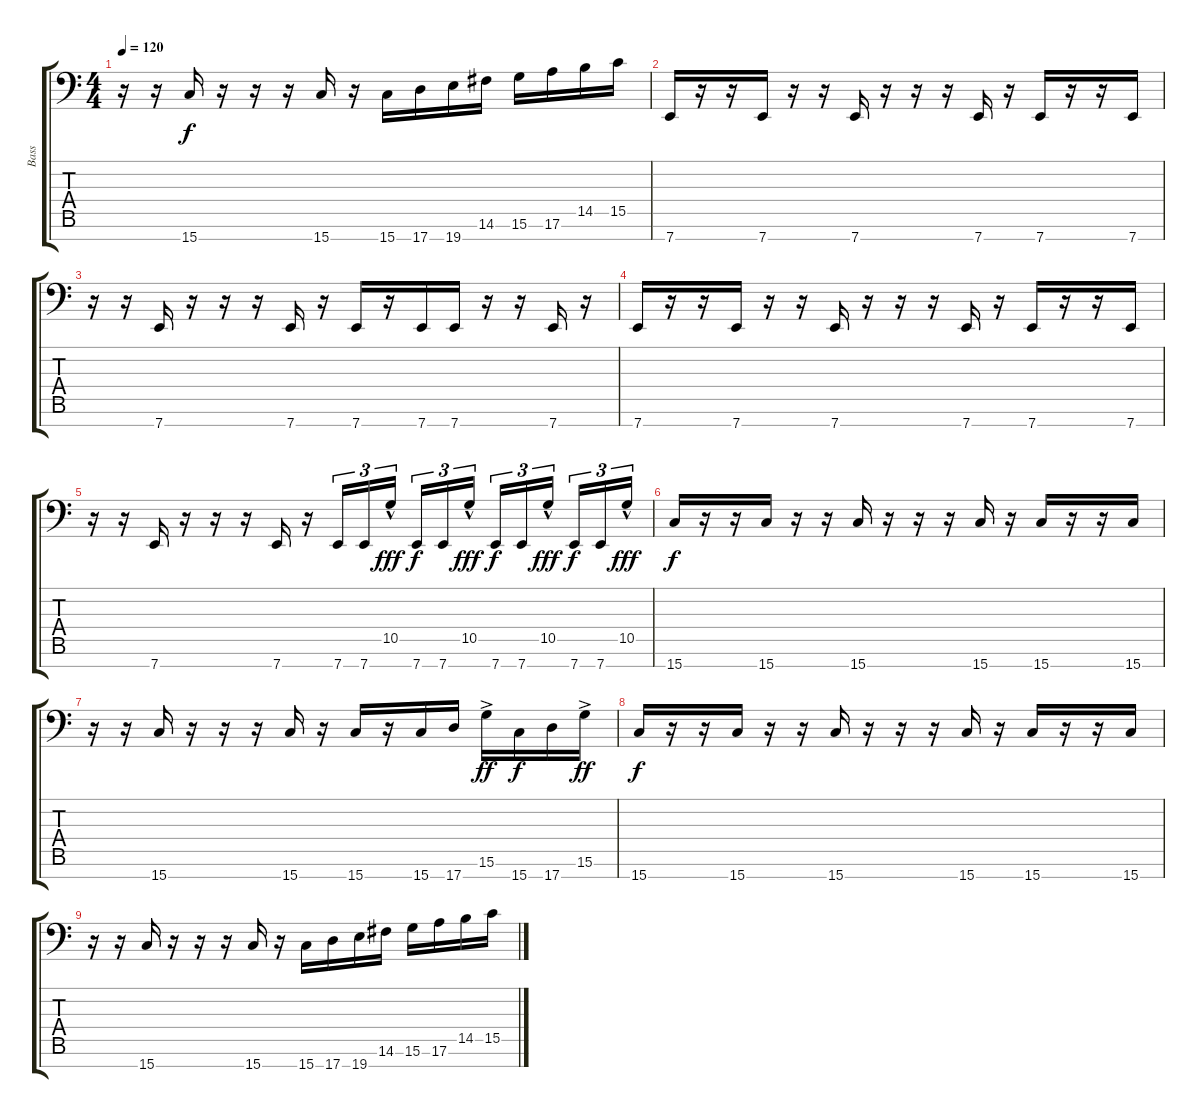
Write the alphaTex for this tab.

\track ("Bass" "Bass") {instrument electricbasspick}
\staff {score tabs}
\tuning (E3 B2 G2 D2 A1 E1 A0) {hide}
\ts (4 4)
\tempo 120
\clef f4
\ks c
r.16{dy f} r.16 15.7.16 r.16 r.16 r.16 15.7.16 r.16 15.7.16 17.7.16 19.7.16 14.6.16 15.6.16 17.6.16 14.5.16 15.5.16 |
7.7.16 r.16 r.16 7.7.16 r.16 r.16 7.7.16 r.16 r.16 r.16 7.7.16 r.16 7.7.16 r.16 r.16 7.7.16 |
r.16 r.16 7.7.16 r.16 r.16 r.16 7.7.16 r.16 7.7.16 r.16 7.7.16 7.7.16 r.16 r.16 7.7.16 r.16 |
7.7.16 r.16 r.16 7.7.16 r.16 r.16 7.7.16 r.16 r.16 r.16 7.7.16 r.16 7.7.16 r.16 r.16 7.7.16 |
r.16 r.16 7.7.16 r.16 r.16 r.16 7.7.16 r.16 7.7.16{tu (3 2)} 7.7.16{tu (3 2)} 10.5{hac}.16{tu (3 2) dy fff beam splitsecondary} 7.7.16{tu (3 2) dy f} 7.7.16{tu (3 2)} 10.5{hac}.16{tu (3 2) dy fff} 7.7.16{tu (3 2) dy f} 7.7.16{tu (3 2)} 10.5{hac}.16{tu (3 2) dy fff beam splitsecondary} 7.7.16{tu (3 2) dy f} 7.7.16{tu (3 2)} 10.5{hac}.16{tu (3 2) dy fff} |
15.7.16{dy f} r.16 r.16 15.7.16 r.16 r.16 15.7.16 r.16 r.16 r.16 15.7.16 r.16 15.7.16 r.16 r.16 15.7.16 |
r.16 r.16 15.7.16 r.16 r.16 r.16 15.7.16 r.16 15.7.16 r.16 15.7.16 17.7.16 15.6{ac}.16{dy ff} 15.7.16{dy f} 17.7.16 15.6{ac}.16{dy ff} |
15.7.16{dy f} r.16 r.16 15.7.16 r.16 r.16 15.7.16 r.16 r.16 r.16 15.7.16 r.16 15.7.16 r.16 r.16 15.7.16 |
r.16 r.16 15.7.16 r.16 r.16 r.16 15.7.16 r.16 15.7.16 17.7.16 19.7.16 14.6.16 15.6.16 17.6.16 14.5.16 15.5.16
